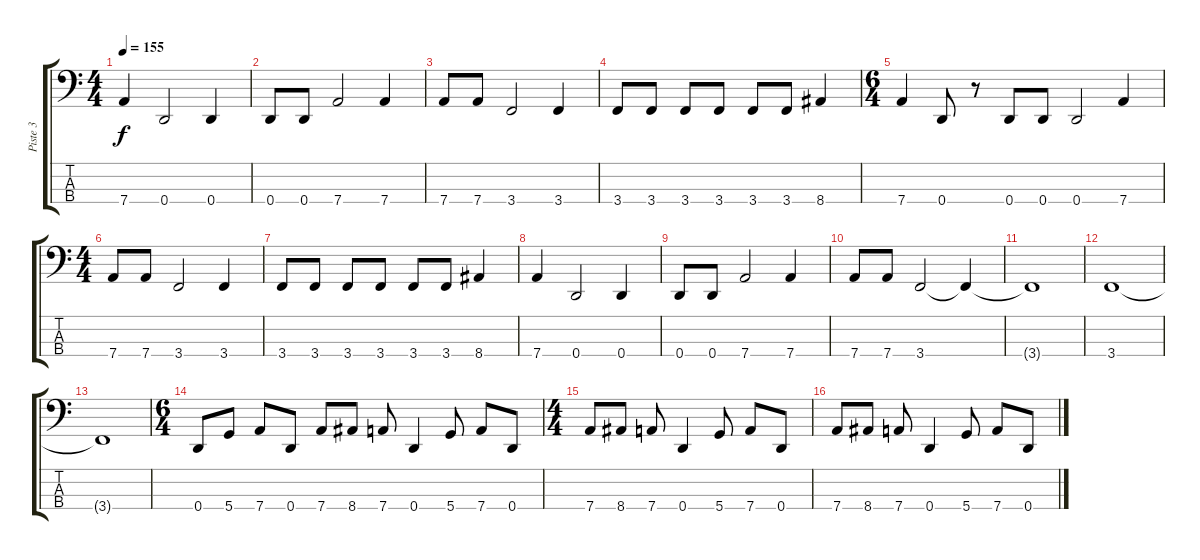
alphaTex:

\track ("Piste 3" "Piste 3") {instrument electricbassfinger}
\staff {score tabs}
\tuning (G2 D2 A1 D1) {hide}
\ts (4 4)
\tempo 155
\clef f4
\ks c
7.4.4{dy f} 0.4.2 0.4.4 |
0.4.8 0.4.8 7.4.2 7.4.4 |
7.4.8 7.4.8 3.4.2 3.4.4 |
3.4.8 3.4.8 3.4.8 3.4.8 3.4.8 3.4.8 8.4.4 |
\ts (6 4)
7.4.4 0.4.8 r.8 0.4.8 0.4.8 0.4.2 7.4.4 |
\ts (4 4)
7.4.8 7.4.8 3.4.2 3.4.4 |
3.4.8 3.4.8 3.4.8 3.4.8 3.4.8 3.4.8 8.4.4 |
7.4.4 0.4.2 0.4.4 |
0.4.8 0.4.8 7.4.2 7.4.4 |
7.4.8 7.4.8 3.4.2 3.4{t}.4 |
3.4{t}.1 |
3.4.1 |
3.4{t}.1 |
\ts (6 4)
0.4.8 5.4.8 7.4.8 0.4.8 7.4.8 8.4.8 7.4.8 0.4.4 5.4.8 7.4.8 0.4.8 |
\ts (4 4)
7.4.8 8.4.8 7.4.8 0.4.4 5.4.8 7.4.8 0.4.8 |
7.4.8 8.4.8 7.4.8 0.4.4 5.4.8 7.4.8 0.4.8
